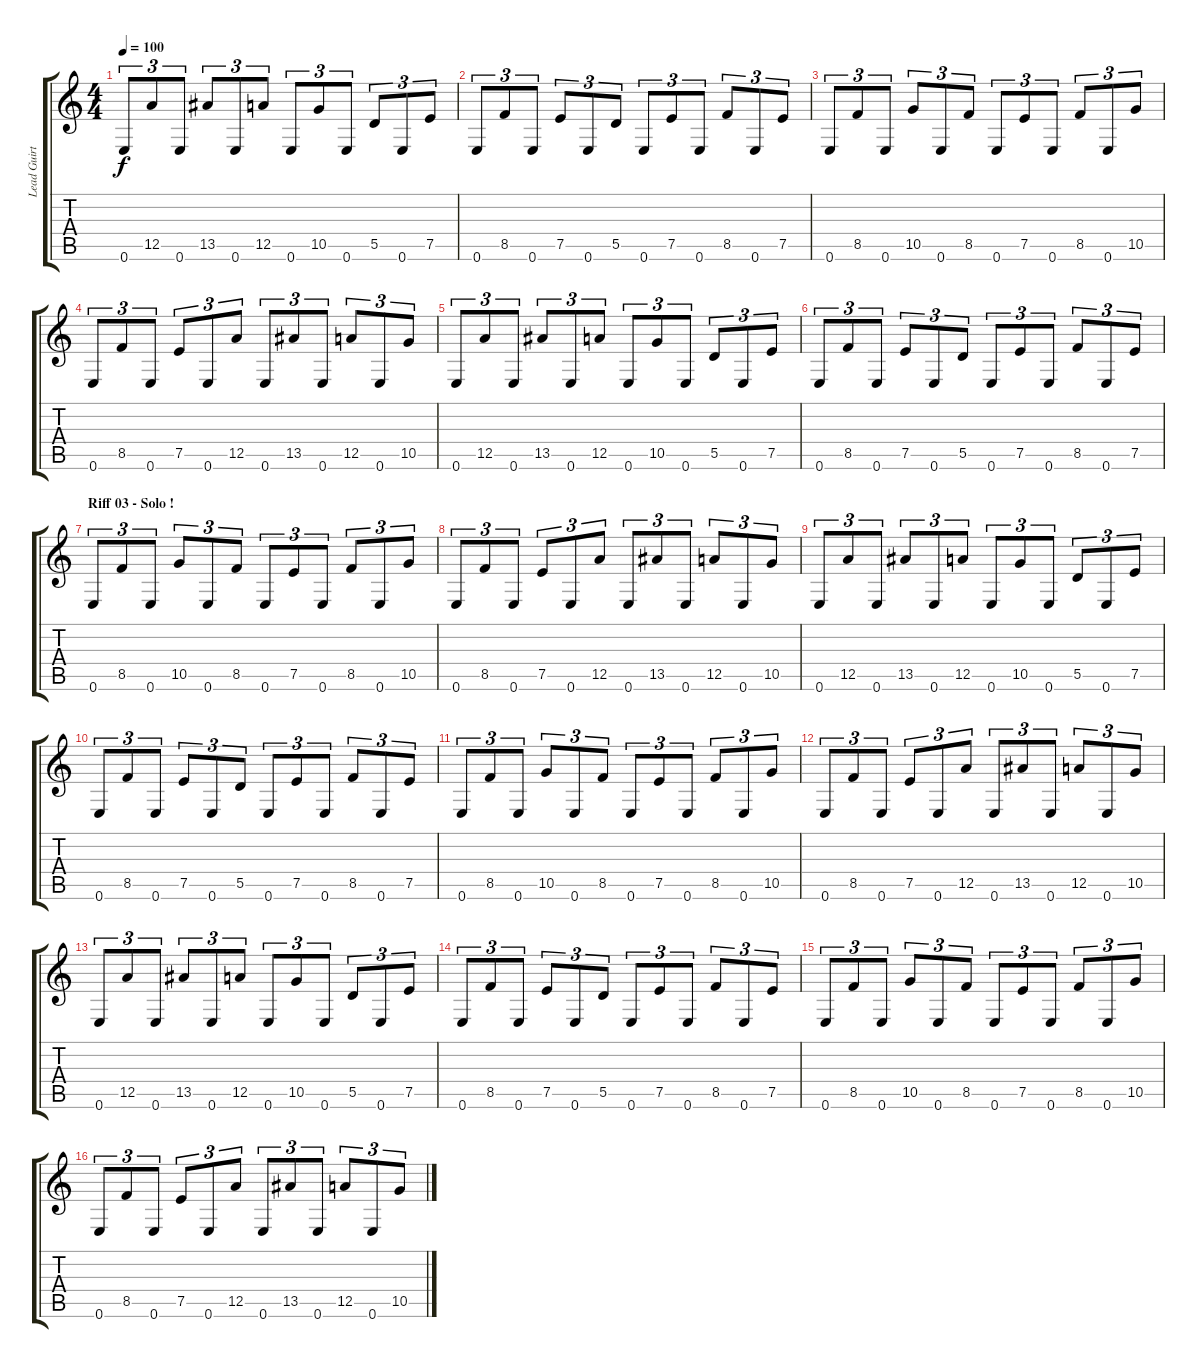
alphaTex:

\track ("Lead Guirtar" "Lead Guirt") {instrument overdrivenguitar}
\staff {score tabs}
\tuning (E4 B3 G3 D3 A2 E2) {hide}
\ts (4 4)
\tempo 100
\clef g2
\ks c
0.6.8{tu (3 2) dy f} 12.5.8{tu (3 2)} 0.6.8{tu (3 2)} 13.5.8{tu (3 2)} 0.6.8{tu (3 2)} 12.5.8{tu (3 2)} 0.6.8{tu (3 2)} 10.5.8{tu (3 2)} 0.6.8{tu (3 2)} 5.5.8{tu (3 2)} 0.6.8{tu (3 2)} 7.5.8{tu (3 2)} |
0.6.8{tu (3 2)} 8.5.8{tu (3 2)} 0.6.8{tu (3 2)} 7.5.8{tu (3 2)} 0.6.8{tu (3 2)} 5.5.8{tu (3 2)} 0.6.8{tu (3 2)} 7.5.8{tu (3 2)} 0.6.8{tu (3 2)} 8.5.8{tu (3 2)} 0.6.8{tu (3 2)} 7.5.8{tu (3 2)} |
0.6.8{tu (3 2)} 8.5.8{tu (3 2)} 0.6.8{tu (3 2)} 10.5.8{tu (3 2)} 0.6.8{tu (3 2)} 8.5.8{tu (3 2)} 0.6.8{tu (3 2)} 7.5.8{tu (3 2)} 0.6.8{tu (3 2)} 8.5.8{tu (3 2)} 0.6.8{tu (3 2)} 10.5.8{tu (3 2)} |
0.6.8{tu (3 2)} 8.5.8{tu (3 2)} 0.6.8{tu (3 2)} 7.5.8{tu (3 2)} 0.6.8{tu (3 2)} 12.5.8{tu (3 2)} 0.6.8{tu (3 2)} 13.5.8{tu (3 2)} 0.6.8{tu (3 2)} 12.5.8{tu (3 2)} 0.6.8{tu (3 2)} 10.5.8{tu (3 2)} |
0.6.8{tu (3 2)} 12.5.8{tu (3 2)} 0.6.8{tu (3 2)} 13.5.8{tu (3 2)} 0.6.8{tu (3 2)} 12.5.8{tu (3 2)} 0.6.8{tu (3 2)} 10.5.8{tu (3 2)} 0.6.8{tu (3 2)} 5.5.8{tu (3 2)} 0.6.8{tu (3 2)} 7.5.8{tu (3 2)} |
0.6.8{tu (3 2)} 8.5.8{tu (3 2)} 0.6.8{tu (3 2)} 7.5.8{tu (3 2)} 0.6.8{tu (3 2)} 5.5.8{tu (3 2)} 0.6.8{tu (3 2)} 7.5.8{tu (3 2)} 0.6.8{tu (3 2)} 8.5.8{tu (3 2)} 0.6.8{tu (3 2)} 7.5.8{tu (3 2)} |
\section ("" "Riff 03 - Solo !")
0.6.8{tu (3 2)} 8.5.8{tu (3 2)} 0.6.8{tu (3 2)} 10.5.8{tu (3 2)} 0.6.8{tu (3 2)} 8.5.8{tu (3 2)} 0.6.8{tu (3 2)} 7.5.8{tu (3 2)} 0.6.8{tu (3 2)} 8.5.8{tu (3 2)} 0.6.8{tu (3 2)} 10.5.8{tu (3 2)} |
0.6.8{tu (3 2)} 8.5.8{tu (3 2)} 0.6.8{tu (3 2)} 7.5.8{tu (3 2)} 0.6.8{tu (3 2)} 12.5.8{tu (3 2)} 0.6.8{tu (3 2)} 13.5.8{tu (3 2)} 0.6.8{tu (3 2)} 12.5.8{tu (3 2)} 0.6.8{tu (3 2)} 10.5.8{tu (3 2)} |
0.6.8{tu (3 2)} 12.5.8{tu (3 2)} 0.6.8{tu (3 2)} 13.5.8{tu (3 2)} 0.6.8{tu (3 2)} 12.5.8{tu (3 2)} 0.6.8{tu (3 2)} 10.5.8{tu (3 2)} 0.6.8{tu (3 2)} 5.5.8{tu (3 2)} 0.6.8{tu (3 2)} 7.5.8{tu (3 2)} |
0.6.8{tu (3 2)} 8.5.8{tu (3 2)} 0.6.8{tu (3 2)} 7.5.8{tu (3 2)} 0.6.8{tu (3 2)} 5.5.8{tu (3 2)} 0.6.8{tu (3 2)} 7.5.8{tu (3 2)} 0.6.8{tu (3 2)} 8.5.8{tu (3 2)} 0.6.8{tu (3 2)} 7.5.8{tu (3 2)} |
0.6.8{tu (3 2)} 8.5.8{tu (3 2)} 0.6.8{tu (3 2)} 10.5.8{tu (3 2)} 0.6.8{tu (3 2)} 8.5.8{tu (3 2)} 0.6.8{tu (3 2)} 7.5.8{tu (3 2)} 0.6.8{tu (3 2)} 8.5.8{tu (3 2)} 0.6.8{tu (3 2)} 10.5.8{tu (3 2)} |
0.6.8{tu (3 2)} 8.5.8{tu (3 2)} 0.6.8{tu (3 2)} 7.5.8{tu (3 2)} 0.6.8{tu (3 2)} 12.5.8{tu (3 2)} 0.6.8{tu (3 2)} 13.5.8{tu (3 2)} 0.6.8{tu (3 2)} 12.5.8{tu (3 2)} 0.6.8{tu (3 2)} 10.5.8{tu (3 2)} |
0.6.8{tu (3 2)} 12.5.8{tu (3 2)} 0.6.8{tu (3 2)} 13.5.8{tu (3 2)} 0.6.8{tu (3 2)} 12.5.8{tu (3 2)} 0.6.8{tu (3 2)} 10.5.8{tu (3 2)} 0.6.8{tu (3 2)} 5.5.8{tu (3 2)} 0.6.8{tu (3 2)} 7.5.8{tu (3 2)} |
0.6.8{tu (3 2)} 8.5.8{tu (3 2)} 0.6.8{tu (3 2)} 7.5.8{tu (3 2)} 0.6.8{tu (3 2)} 5.5.8{tu (3 2)} 0.6.8{tu (3 2)} 7.5.8{tu (3 2)} 0.6.8{tu (3 2)} 8.5.8{tu (3 2)} 0.6.8{tu (3 2)} 7.5.8{tu (3 2)} |
0.6.8{tu (3 2)} 8.5.8{tu (3 2)} 0.6.8{tu (3 2)} 10.5.8{tu (3 2)} 0.6.8{tu (3 2)} 8.5.8{tu (3 2)} 0.6.8{tu (3 2)} 7.5.8{tu (3 2)} 0.6.8{tu (3 2)} 8.5.8{tu (3 2)} 0.6.8{tu (3 2)} 10.5.8{tu (3 2)} |
0.6.8{tu (3 2)} 8.5.8{tu (3 2)} 0.6.8{tu (3 2)} 7.5.8{tu (3 2)} 0.6.8{tu (3 2)} 12.5.8{tu (3 2)} 0.6.8{tu (3 2)} 13.5.8{tu (3 2)} 0.6.8{tu (3 2)} 12.5.8{tu (3 2)} 0.6.8{tu (3 2)} 10.5.8{tu (3 2)}
